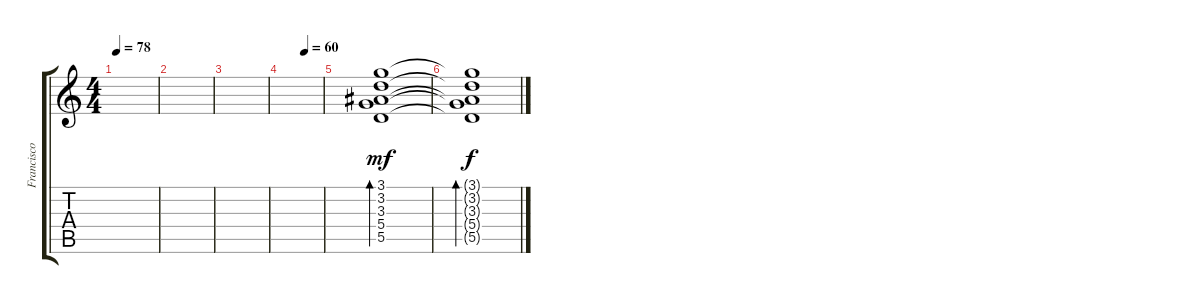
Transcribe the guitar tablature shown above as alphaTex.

\track ("Francisco Durán" "Francisco ") {instrument acousticguitarsteel}
\staff {score tabs}
\tuning (E4 B3 G3 D3 A2 E2) {hide}
\ts (4 4)
\tempo 78
\clef g2
\ks c
|
|
|
\tempo (60 0.5625)
|
(3.1 3.2 3.3 5.4 5.5).1{bd 60 dy mf} |
(3.1{t} 3.2{t} 3.3{t} 5.4{t} 5.5{t}).1{bd 60 dy f}
